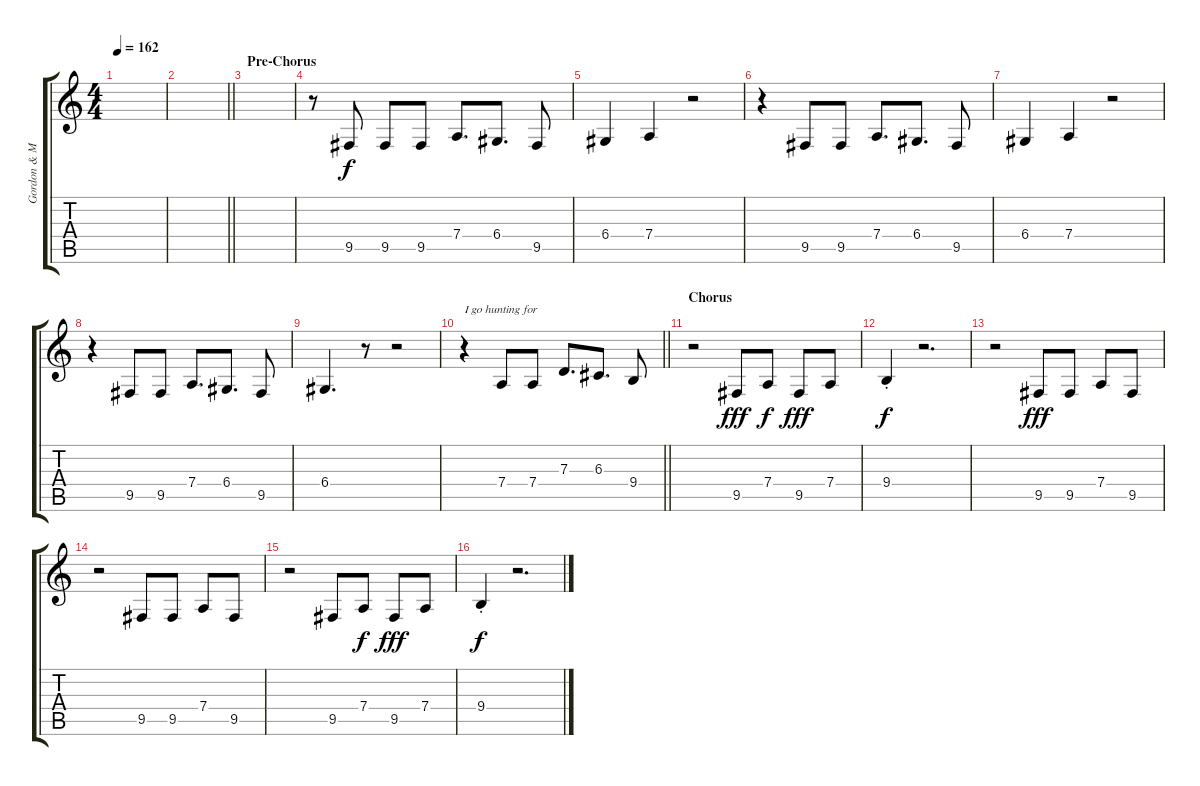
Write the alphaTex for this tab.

\track ("Gordon & Matt Vocals" "Gordon & M") {instrument baritonesax}
\staff {score tabs}
\tuning (E4 B3 G3 D3 A2 E2) {hide}
\ts (4 4)
\tempo 162
\clef g2
\ks c
|
\barLineRight lightlight
|
\section ("" "Pre-Chorus")
|
r.8{volume 11 instrument tenorsax} 9.5.8 9.5.8 9.5.8 7.4.8{d} 6.4.8{d} 9.5.8 |
6.4.4 7.4.4 r.2 |
r.4 9.5.8 9.5.8 7.4.8{d} 6.4.8{d} 9.5.8 |
6.4.4 7.4.4 r.2 |
r.4 9.5.8 9.5.8 7.4.8{d} 6.4.8{d} 9.5.8 |
6.4.4{d} r.8 r.2 |
\barLineRight lightlight
r.4{txt "I go hunting for"} 7.4.8 7.4.8 7.3.8{d} 6.3.8{d} 9.4.8 |
\section ("" "Chorus")
r.2 9.5.8{dy fff} 7.4.8{dy f} 9.5.8{dy fff} 7.4.8 |
9.4{st}.4{dy f} r.2{d} |
r.2 9.5.8{dy fff} 9.5.8 7.4.8 9.5.8 |
r.2 9.5.8 9.5.8 7.4.8 9.5.8 |
r.2 9.5.8 7.4.8{dy f} 9.5.8{dy fff} 7.4.8 |
9.4{st}.4{dy f} r.2{d}
